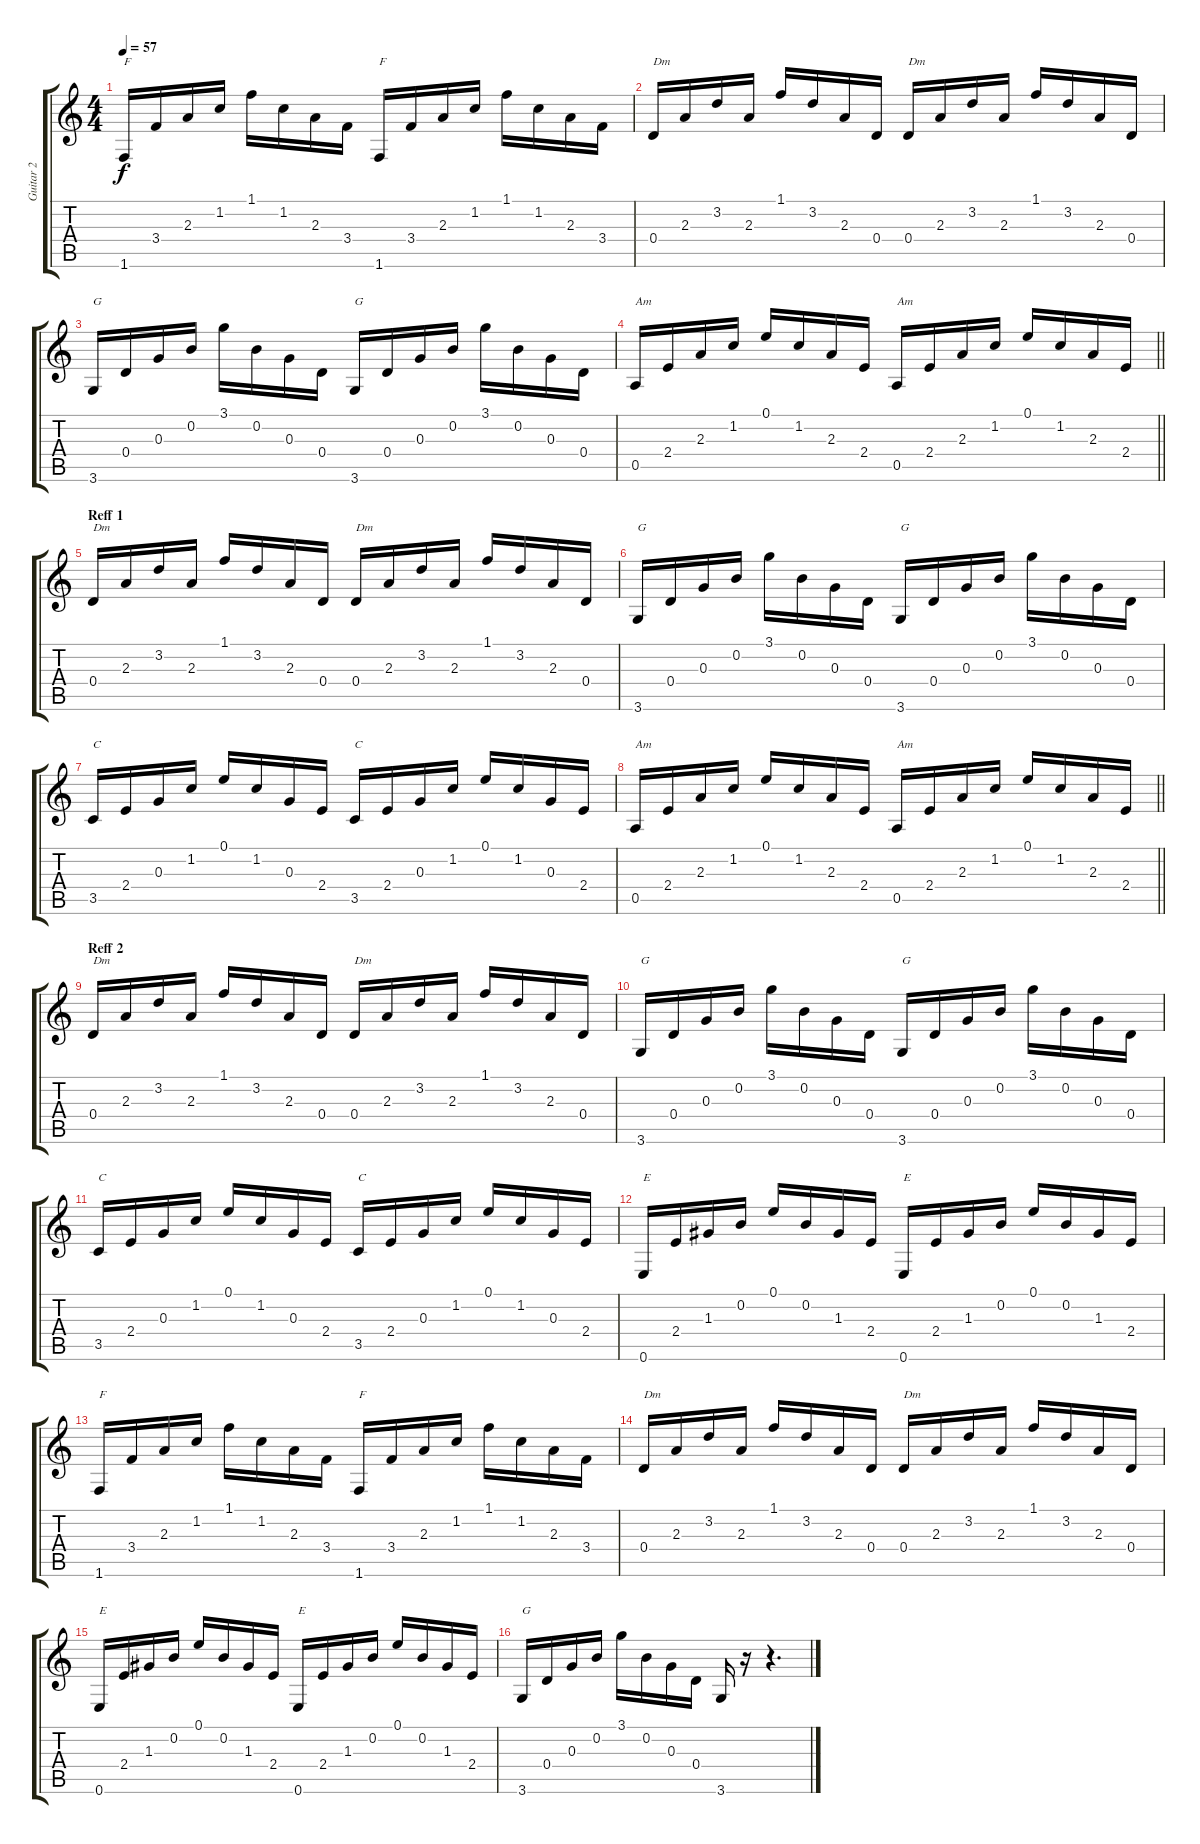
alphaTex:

\track ("Guitar 2" "Guitar 2") {instrument acousticguitarsteel}
\staff {score tabs}
\tuning (E4 B3 G3 D3 A2 E2) {hide}
\ts (4 4)
\tempo 57
\clef g2
\ks c
1.6.16{txt "F" dy f} 3.4.16 2.3.16 1.2.16 1.1.16 1.2.16 2.3.16 3.4.16 1.6.16{txt "F"} 3.4.16 2.3.16 1.2.16 1.1.16 1.2.16 2.3.16 3.4.16 |
0.4.16{txt "Dm"} 2.3.16 3.2.16 2.3.16 1.1.16 3.2.16 2.3.16 0.4.16 0.4.16{txt "Dm"} 2.3.16 3.2.16 2.3.16 1.1.16 3.2.16 2.3.16 0.4.16 |
3.6.16{txt "G"} 0.4.16 0.3.16 0.2.16 3.1.16 0.2.16 0.3.16 0.4.16 3.6.16{txt "G"} 0.4.16 0.3.16 0.2.16 3.1.16 0.2.16 0.3.16 0.4.16 |
\barLineRight lightlight
0.5.16{txt "Am"} 2.4.16 2.3.16 1.2.16 0.1.16 1.2.16 2.3.16 2.4.16 0.5.16{txt "Am"} 2.4.16 2.3.16 1.2.16 0.1.16 1.2.16 2.3.16 2.4.16 |
\section ("" "Reff 1")
0.4.16{txt "Dm"} 2.3.16 3.2.16 2.3.16 1.1.16 3.2.16 2.3.16 0.4.16 0.4.16{txt "Dm"} 2.3.16 3.2.16 2.3.16 1.1.16 3.2.16 2.3.16 0.4.16 |
3.6.16{txt "G"} 0.4.16 0.3.16 0.2.16 3.1.16 0.2.16 0.3.16 0.4.16 3.6.16{txt "G"} 0.4.16 0.3.16 0.2.16 3.1.16 0.2.16 0.3.16 0.4.16 |
3.5.16{txt "C"} 2.4.16 0.3.16 1.2.16 0.1.16 1.2.16 0.3.16 2.4.16 3.5.16{txt "C"} 2.4.16 0.3.16 1.2.16 0.1.16 1.2.16 0.3.16 2.4.16 |
\barLineRight lightlight
0.5.16{txt "Am"} 2.4.16 2.3.16 1.2.16 0.1.16 1.2.16 2.3.16 2.4.16 0.5.16{txt "Am"} 2.4.16 2.3.16 1.2.16 0.1.16 1.2.16 2.3.16 2.4.16 |
\section ("" "Reff 2")
0.4.16{txt "Dm"} 2.3.16 3.2.16 2.3.16 1.1.16 3.2.16 2.3.16 0.4.16 0.4.16{txt "Dm"} 2.3.16 3.2.16 2.3.16 1.1.16 3.2.16 2.3.16 0.4.16 |
3.6.16{txt "G"} 0.4.16 0.3.16 0.2.16 3.1.16 0.2.16 0.3.16 0.4.16 3.6.16{txt "G"} 0.4.16 0.3.16 0.2.16 3.1.16 0.2.16 0.3.16 0.4.16 |
3.5.16{txt "C"} 2.4.16 0.3.16 1.2.16 0.1.16 1.2.16 0.3.16 2.4.16 3.5.16{txt "C"} 2.4.16 0.3.16 1.2.16 0.1.16 1.2.16 0.3.16 2.4.16 |
0.6.16{txt "E"} 2.4.16 1.3.16 0.2.16 0.1.16 0.2.16 1.3.16 2.4.16 0.6.16{txt "E"} 2.4.16 1.3.16 0.2.16 0.1.16 0.2.16 1.3.16 2.4.16 |
1.6.16{txt "F"} 3.4.16 2.3.16 1.2.16 1.1.16 1.2.16 2.3.16 3.4.16 1.6.16{txt "F"} 3.4.16 2.3.16 1.2.16 1.1.16 1.2.16 2.3.16 3.4.16 |
0.4.16{txt "Dm"} 2.3.16 3.2.16 2.3.16 1.1.16 3.2.16 2.3.16 0.4.16 0.4.16{txt "Dm"} 2.3.16 3.2.16 2.3.16 1.1.16 3.2.16 2.3.16 0.4.16 |
0.6.16{txt "E"} 2.4.16 1.3.16 0.2.16 0.1.16 0.2.16 1.3.16 2.4.16 0.6.16{txt "E"} 2.4.16 1.3.16 0.2.16 0.1.16 0.2.16 1.3.16 2.4.16 |
3.6.16{txt "G"} 0.4.16 0.3.16 0.2.16 3.1.16 0.2.16 0.3.16 0.4.16 3.6.16 r.16 r.4{d}
